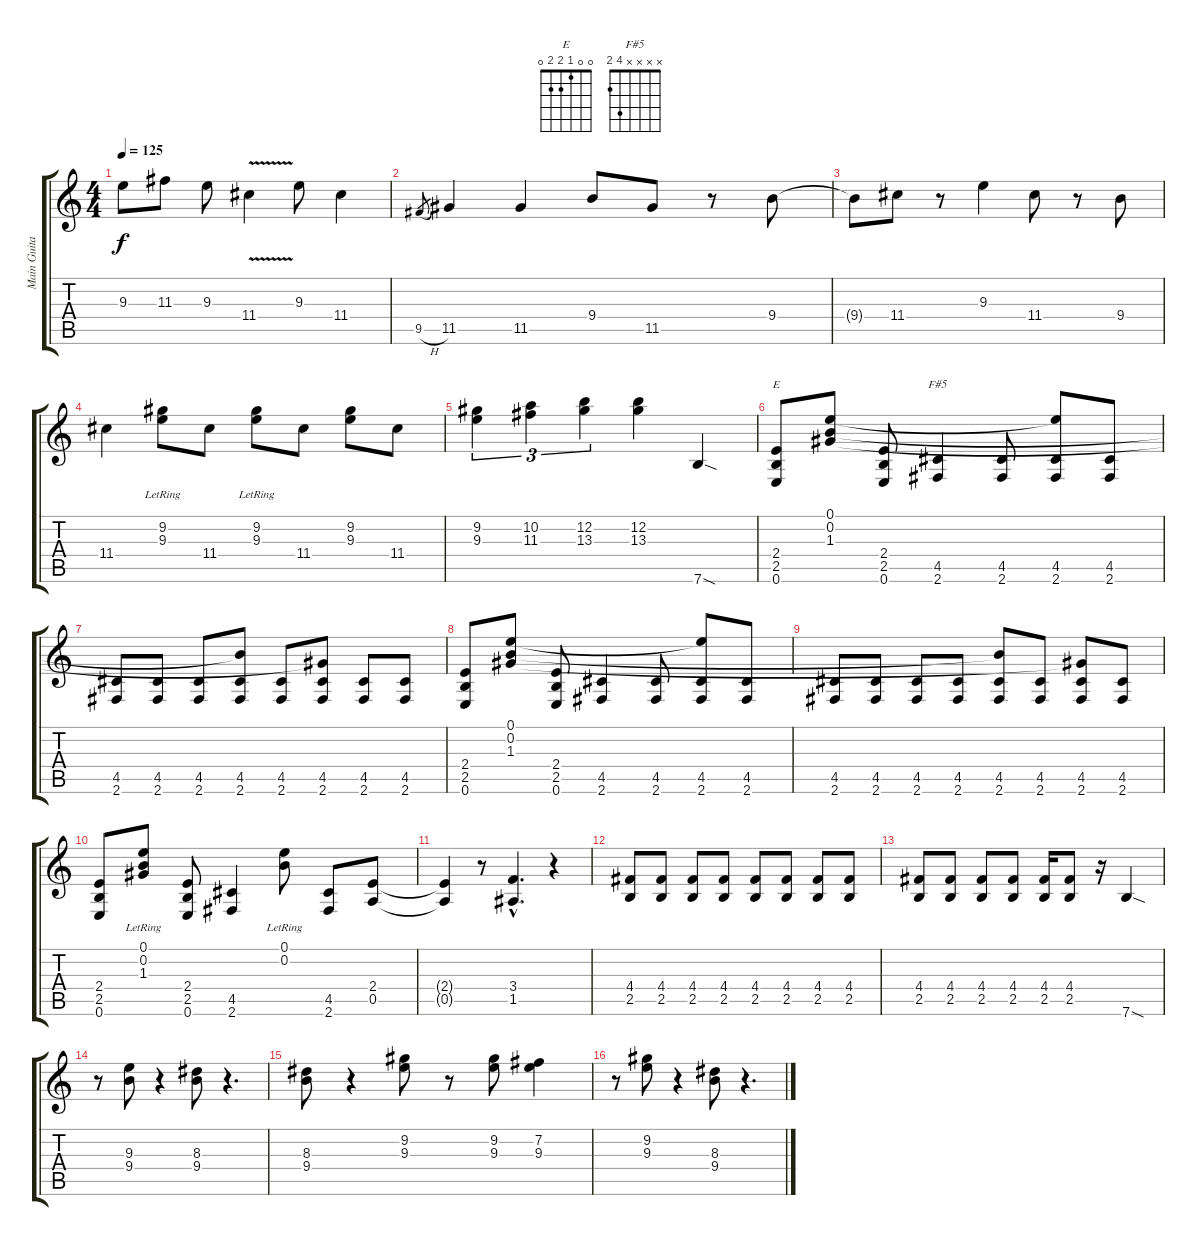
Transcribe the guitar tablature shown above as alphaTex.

\track ("Main Guitar Part" "Main Guita") {instrument distortionguitar}
\staff {score tabs}
\tuning (E4 B3 G3 D3 A2 E2) {hide}
\chord ("E" 0 0 1 2 2 0)
\chord ("F#5" x x x x 4 2)
\ts (4 4)
\tempo 125
\clef g2
\ks c
9.3{t}.8{dy f} 11.3.8 9.3.8 11.4{v}.4 9.3.8 11.4.4 |
9.5{h}.8{gr} 11.5.4 11.5.4 9.4.8 11.5.8 r.8 9.4.8 |
9.4{t}.8 11.4.8 r.8 9.3.4 11.4.8 r.8 9.4.8 |
11.4.4 (9.2{lr} 9.3{lr}).8 11.4.8 (9.2{lr} 9.3{lr}).8 11.4.8 (9.2 9.3).8 11.4.8 |
(9.2 9.3).4{tu (3 2)} (10.2 11.3).4{tu (3 2)} (12.2 13.3).4{tu (3 2)} (12.2 13.3).4 7.6{sod}.4 |
(2.4 2.5 0.6).8{ch "E"} (0.1 0.2 1.3).8 (2.4 2.5 0.6).8 (4.5 2.6).4{ch "F#5"} (4.5 2.6).8 (0.1{t} 4.5 2.6).8 (4.5 2.6).8 |
(4.5 2.6).8 (4.5 2.6).8 (4.5 2.6).8 (0.2{t} 4.5 2.6).8 (4.5 2.6).8 (1.3{t} 4.5 2.6).8 (4.5 2.6).8 (4.5 2.6).8 |
(2.4 2.5 0.6).8 (0.1 0.2 1.3).8 (2.4 2.5 0.6).8 (4.5 2.6).4 (4.5 2.6).8 (0.1{t} 4.5 2.6).8 (4.5 2.6).8 |
(4.5 2.6).8 (4.5 2.6).8 (4.5 2.6).8 (4.5 2.6).8 (0.2{t} 4.5 2.6).8 (4.5 2.6).8 (1.3{t} 4.5 2.6).8 (4.5 2.6).8 |
(2.4 2.5 0.6).8 (0.1{lr} 0.2{lr} 1.3).8 (2.4 2.5 0.6).8 (4.5 2.6).4 (0.1{lr} 0.2{lr}).8 (4.5 2.6).8 (2.4 0.5).8 |
(2.4{t} 0.5{t}).4 r.8 (3.4{hac} 1.5{hac}).4{d} r.4 |
(4.4 2.5).8 (4.4 2.5).8 (4.4 2.5).8 (4.4 2.5).8 (4.4 2.5).8 (4.4 2.5).8 (4.4 2.5).8 (4.4 2.5).8 |
(4.4 2.5).8 (4.4 2.5).8 (4.4 2.5).8 (4.4 2.5).8 (4.4 2.5).16 (4.4 2.5).8 r.16 7.6{sod}.4 |
r.8{instrument acousticguitarsteel} (9.3 9.4).8 r.4 (8.3 9.4).8 r.4{d} |
(8.3 9.4).8 r.4 (9.2 9.3).8 r.8 (9.2 9.3).8 (7.2 9.3).4 |
r.8 (9.2 9.3).8 r.4 (8.3 9.4).8 r.4{d}
